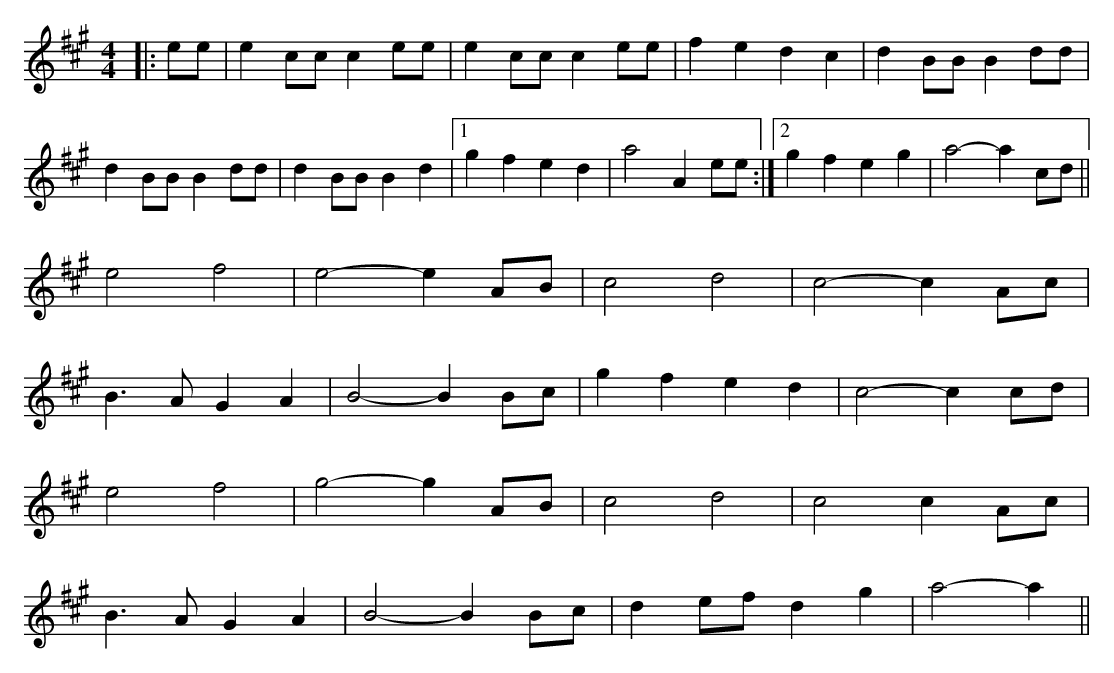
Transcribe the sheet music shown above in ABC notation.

X:1
M:4/4
K:A
|:ee|e2 cc c2 ee|e2 cc c2 ee|f2 e2 d2 c2|d2 BB B2 dd|
d2 BB B2 dd|d2 BB B2 d2|1 g2 f2 e2 d2|a4- A2 ee:|2 g2 f2 e2 g2|a4- a2 cd||
e4 f4|e4- e2 AB|c4 d4|c4- c2 Ac|
B3 A G2 A2|B4- B2 Bc|g2 f2 e2 d2|c4- c2 cd|
e4 f4|g4- g2 AB|c4 d4|c4 c2 Ac|
B3 A G2 A2|B4- B2 Bc|d2 ef d2 g2|a4- a2||
